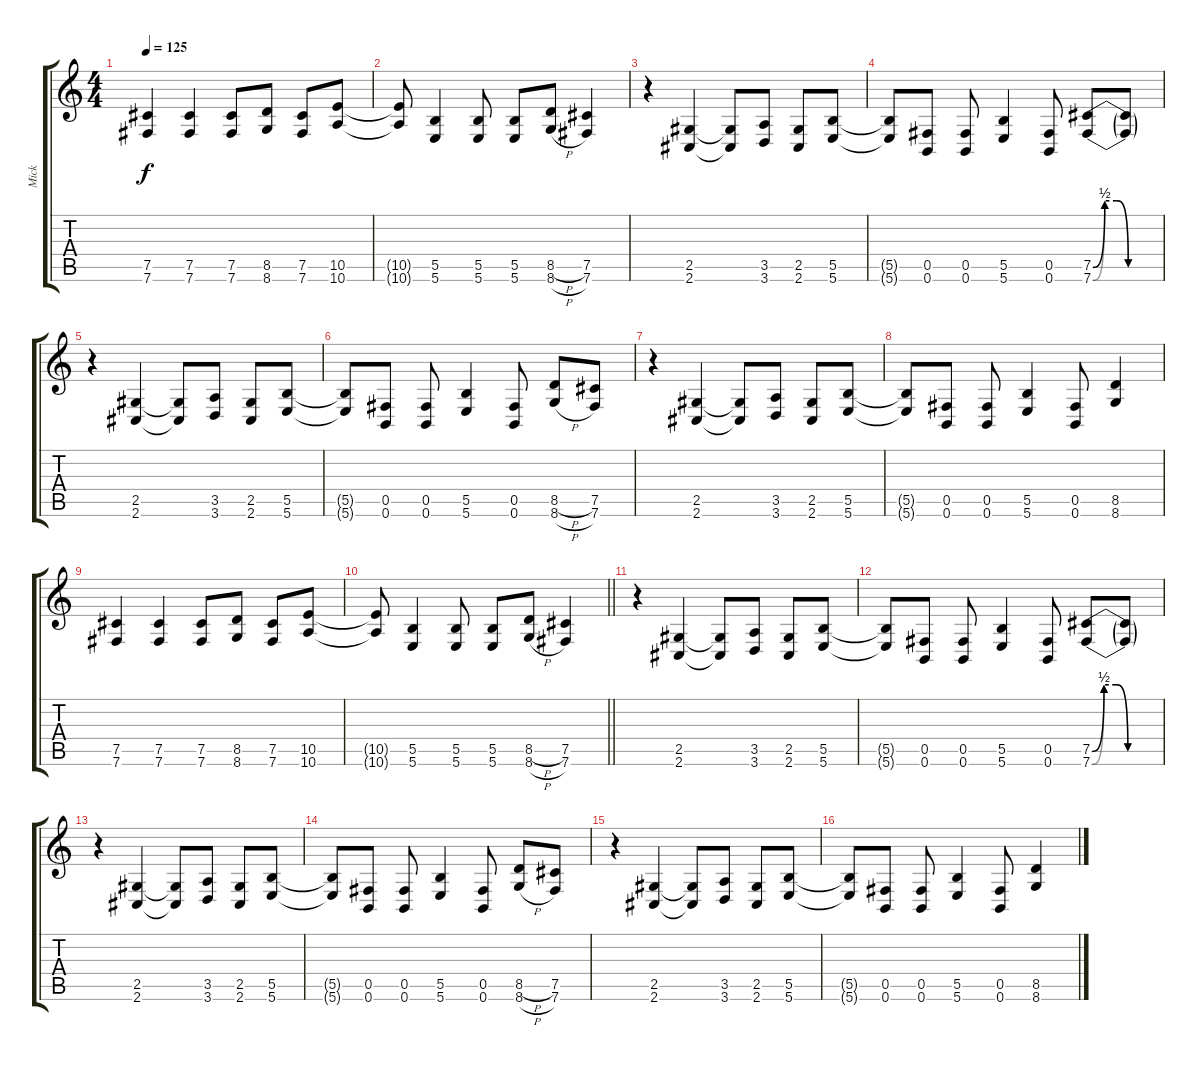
\track ("Mick" "Mick") {instrument distortionguitar}
\staff {score tabs}
\tuning (Db4 Ab3 E3 B2 Gb2 B1) {hide}
\ts (4 4)
\tempo 125
\clef g2
\ks c
(7.5 7.6).4{dy f} (7.5 7.6).4 (7.5 7.6).8 (8.5 8.6).8 (7.5 7.6).8 (10.5 10.6).8 |
(10.5{t} 10.6{t}).8 (5.5 5.6).4 (5.5 5.6).8 (5.5 5.6).8 (8.5{h} 8.6{h}).8 (7.5 7.6).4 |
r.4 (2.5 2.6).4 (2.5{t} 2.6{t}).8 (3.5 3.6).8 (2.5 2.6).8 (5.5 5.6).8 |
(5.5{t} 5.6{t}).8 (0.5 0.6).8 (0.5 0.6).8 (5.5 5.6).4 (0.5 0.6).8 (7.5{be (custom 0 0 10 2 20 2 30 0 60 0)} 7.6{be (custom 0 0 10 2 20 2 30 0 60 0)}).8 (7.5{t} 7.6{t}).8 |
r.4 (2.5 2.6).4 (2.5{t} 2.6{t}).8 (3.5 3.6).8 (2.5 2.6).8 (5.5 5.6).8 |
(5.5{t} 5.6{t}).8 (0.5 0.6).8 (0.5 0.6).8 (5.5 5.6).4 (0.5 0.6).8 (8.5{h} 8.6{h}).8 (7.5 7.6).8 |
r.4 (2.5 2.6).4 (2.5{t} 2.6{t}).8 (3.5 3.6).8 (2.5 2.6).8 (5.5 5.6).8 |
(5.5{t} 5.6{t}).8 (0.5 0.6).8 (0.5 0.6).8 (5.5 5.6).4 (0.5 0.6).8 (8.5 8.6).4 |
(7.5 7.6).4 (7.5 7.6).4 (7.5 7.6).8 (8.5 8.6).8 (7.5 7.6).8 (10.5 10.6).8 |
\barLineRight lightlight
(10.5{t} 10.6{t}).8 (5.5 5.6).4 (5.5 5.6).8 (5.5 5.6).8 (8.5{h} 8.6{h}).8 (7.5 7.6).4 |
r.4 (2.5 2.6).4 (2.5{t} 2.6{t}).8 (3.5 3.6).8 (2.5 2.6).8 (5.5 5.6).8 |
(5.5{t} 5.6{t}).8 (0.5 0.6).8 (0.5 0.6).8 (5.5 5.6).4 (0.5 0.6).8 (7.5{be (custom 0 0 10 2 20 2 30 0 60 0)} 7.6{be (custom 0 0 10 2 20 2 30 0 60 0)}).8 (7.5{t} 7.6{t}).8 |
r.4 (2.5 2.6).4 (2.5{t} 2.6{t}).8 (3.5 3.6).8 (2.5 2.6).8 (5.5 5.6).8 |
(5.5{t} 5.6{t}).8 (0.5 0.6).8 (0.5 0.6).8 (5.5 5.6).4 (0.5 0.6).8 (8.5{h} 8.6{h}).8 (7.5 7.6).8 |
r.4 (2.5 2.6).4 (2.5{t} 2.6{t}).8 (3.5 3.6).8 (2.5 2.6).8 (5.5 5.6).8 |
(5.5{t} 5.6{t}).8 (0.5 0.6).8 (0.5 0.6).8 (5.5 5.6).4 (0.5 0.6).8 (8.5 8.6).4
